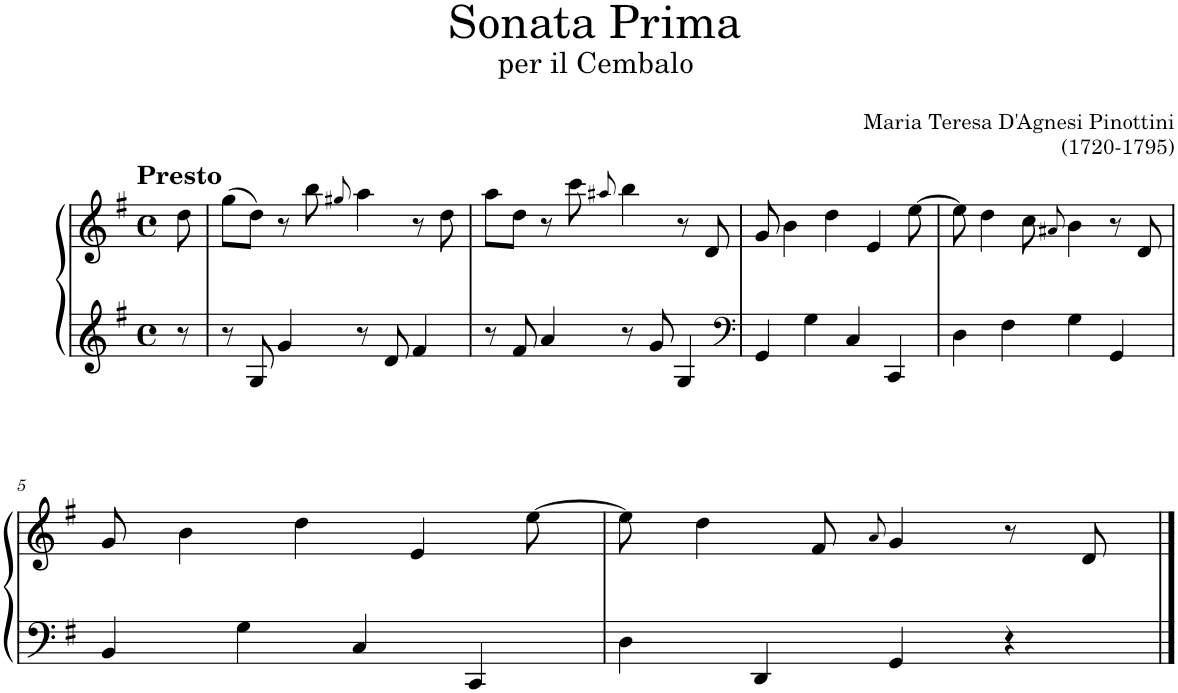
**kern	**kern
*part2	*part1
*staff2	*staff1
*I"Piano	*I"Piano
*I'Pno	*I'Pno
*clefG2	*clefG2
*k[f#]	*k[f#]
*M4/4	*M4/4
*met(c)	*met(c)
=	=
!	!LO:TX:a:B:t=Presto
8r	8dd\
=1	=1
8r	(8gg\L
8G/	8dd\J)
4g/	8r
.	8bb\
.	8qgg#X/
8r	4aa\
8d/	.
4f#/	8r
.	8dd\
=2	=2
8r	8aa\L
8f#/	8dd\J
4a/	8r
.	8ccc\
.	8qaa#X/
8r	4bb\
8g/	.
4G/	8r
.	8d/
=3	=3
*clefF4	*
4GG/	8g/
.	4b\
4G\	.
.	4dd\
4C/	.
.	4e/
4CC/	.
.	[8ee\
=4	=4
4D\	8ee\]
.	4dd\
4F#\	.
.	8cc\
.	8qa#X/
4G\	4b\
4GG/	8r
.	8d/
!!LO:LB:g=z
=5	=5
4BB/	8g/
.	4b\
4G\	.
.	4dd\
4C/	.
.	4e/
4CC/	.
.	[8ee\
=6	=6
4D\	8ee\]
.	4dd\
4DD/	.
.	8f#/
.	8qa/
4GG/	4g/
4r	8r
.	8d/
==	==
*-	*-
